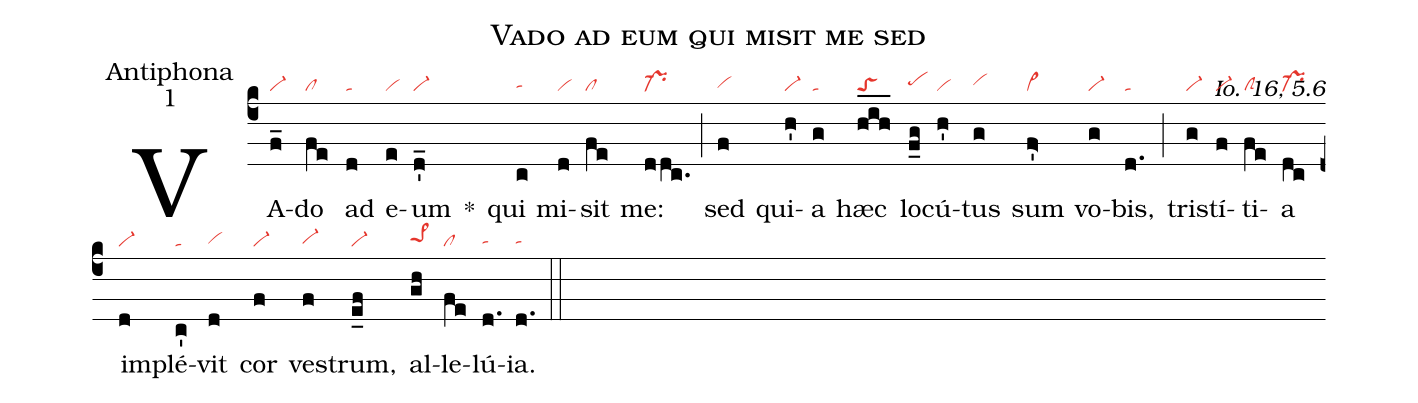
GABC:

name: Vado ad eum qui misit me sed;
office-part: Antiphona;
mode: 1;
commentary: Io. 16, 5.6;
nabc-lines: 1;
%%
(c4)
VA(f_|vi-)do(fe|cl) ad(d|ta) e(e|vi)um(d'_|vi-) *()
qui(c|tahg) mi(d|vi)sit(fe|cl) me:(ddc.|pr-) (;)
sed(f|vihg) qui(h'|vi-)a(g|ta) hæc(hih___|toS) lo(f_g|pehh)cú(h'|vi)tus(g|vihh) sum(f>'|vi>) vo(g|vi-)bis,(d.|ta) (;)
tris(g|vi-)tí(f|vi-)ti(fe|clS)a(dc|pr-) im(d|vi-)plé(c'|ta)vit(d|vihg) cor(f|vi-) ves(f|vi-hg)trum,(e_f|vi-) al(gh|pe>1hh)le(fe|cl)lú(d.|tahg)ia.(d.|tahg) (::)
